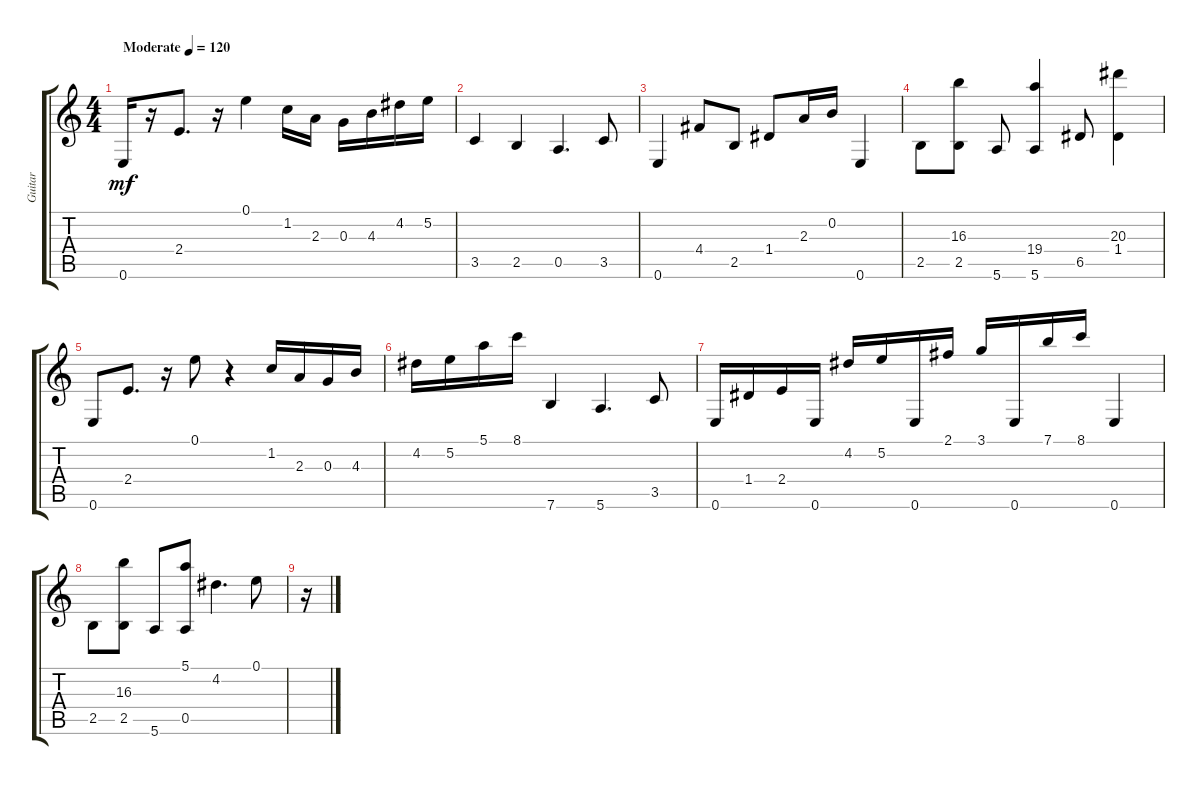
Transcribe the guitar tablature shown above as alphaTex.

\track ("Guitar" "Guitar") {instrument overdrivenguitar}
\staff {score tabs}
\tuning (E4 B3 G3 D3 A2 E2) {hide}
\ts (4 4)
\tempo (120 "Moderate")
\clef g2
\ks c
0.6.16{dy mf instrument overdrivenguitar} r.16 2.4.8{d} r.16 0.1.4 1.2.16 2.3.16 0.3.16 4.3.16 4.2.16 5.2.16 |
3.5.4 2.5.4 0.5.4{d} 3.5.8 |
0.6.4 4.4.8 2.5.8 1.4.8 2.3.16 0.2.16 0.6.4 |
2.5.8 (16.3 2.5).8 5.6.8 (19.4 5.6).4 6.5.8 (20.3 1.4).4 |
0.6.8 2.4.8{d} r.16 0.1.8 r.4 1.2.16 2.3.16 0.3.16 4.3.16 |
4.2.16 5.2.16 5.1.16 8.1.16 7.6.4 5.6.4{d} 3.5.8 |
0.6.16 1.4.16 2.4.16 0.6.16 4.2.16 5.2.16 0.6.16 2.1.16 3.1.16 0.6.16 7.1.16 8.1.16 0.6.4 |
2.5.8 (16.3 2.5).8 5.6.8 (5.1 0.5).8 4.2.4{d} 0.1.8 |
r.16
